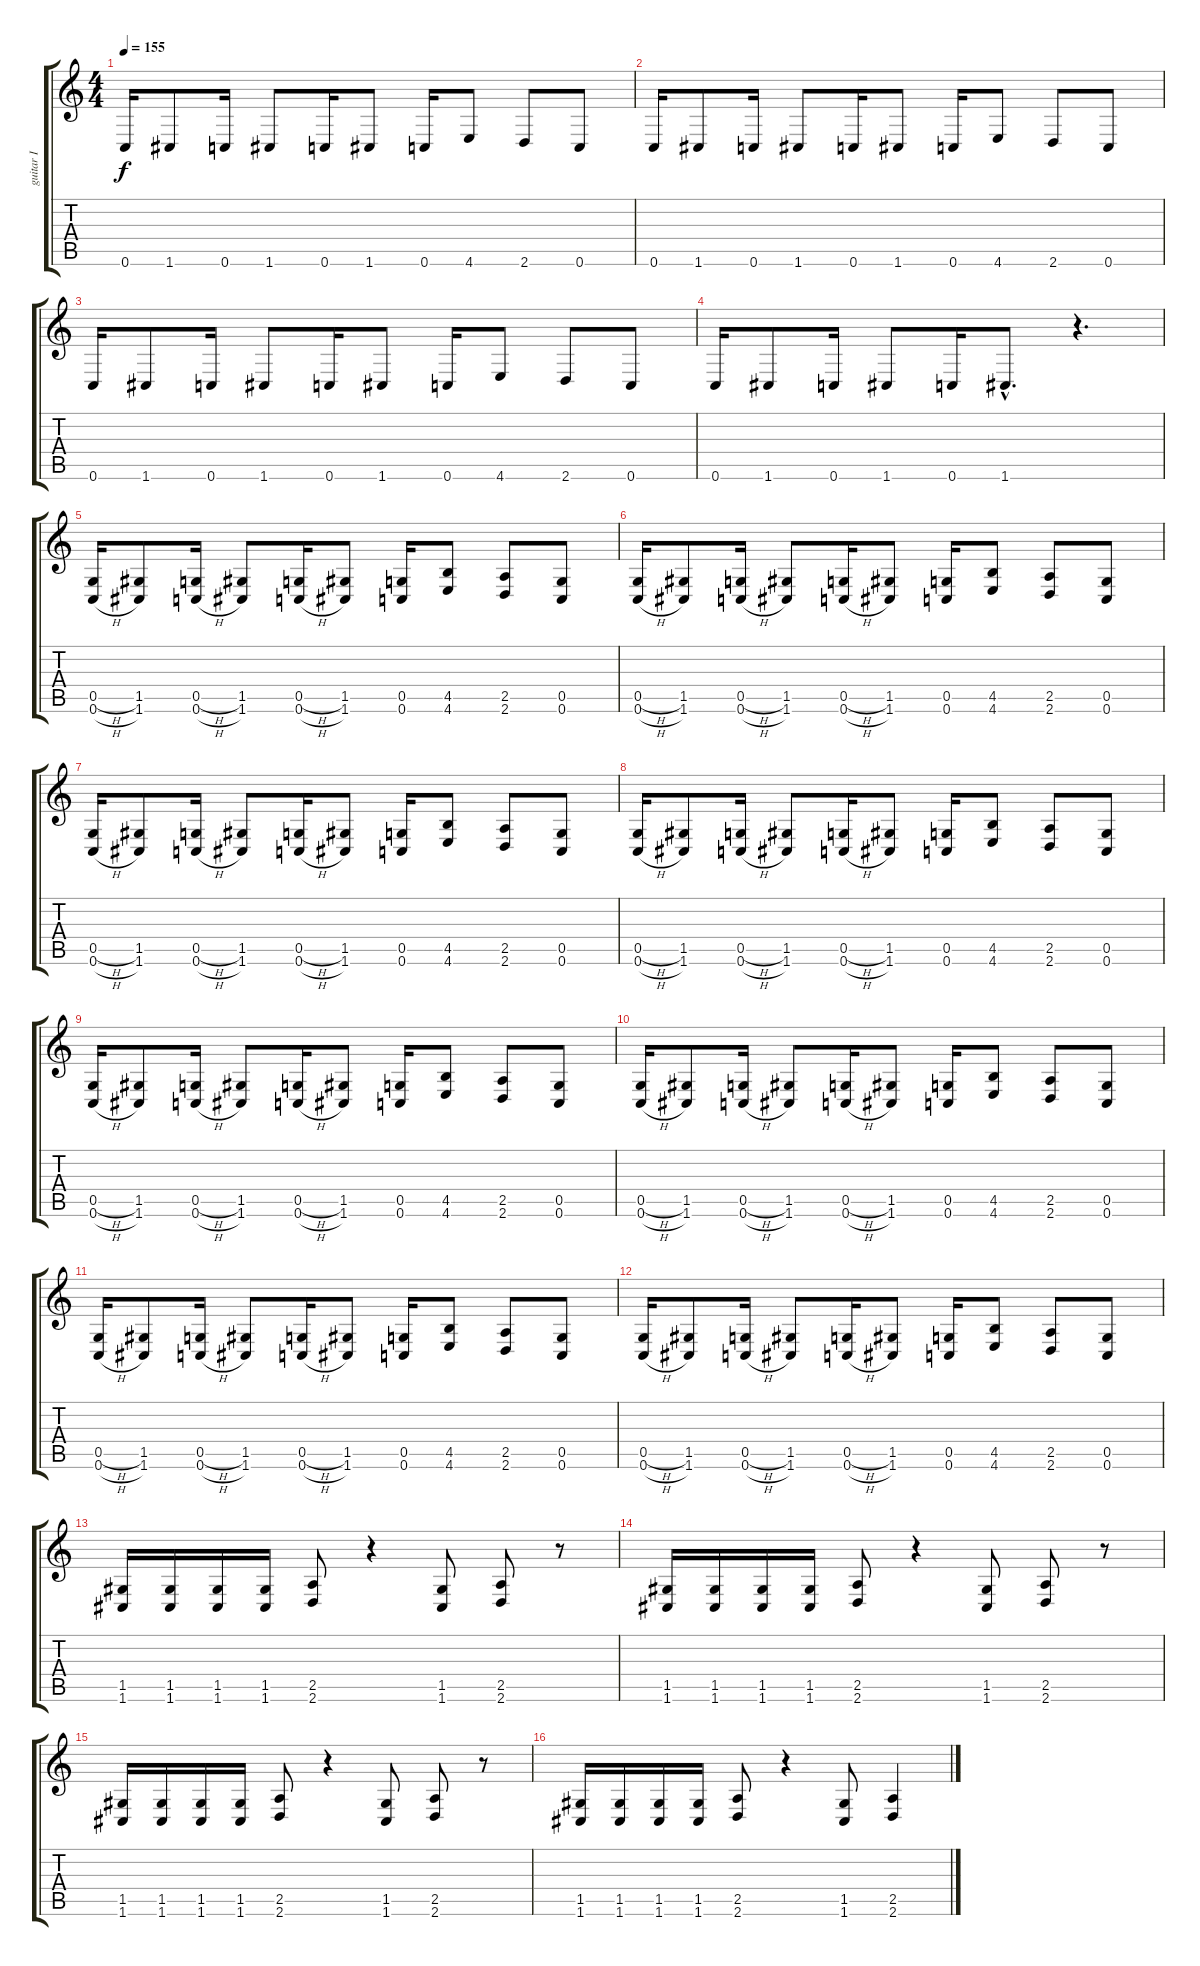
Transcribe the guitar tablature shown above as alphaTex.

\track ("guitar I" "guitar I") {instrument distortionguitar}
\staff {score tabs}
\tuning (D4 A3 F3 C3 G2 C2) {hide}
\ts (4 4)
\tempo 155
\clef g2
\ks c
0.6.16{dy f} 1.6.8 0.6.16 1.6.8 0.6.16 1.6.8 0.6.16 4.6.8 2.6.8 0.6.8 |
0.6.16 1.6.8 0.6.16 1.6.8 0.6.16 1.6.8 0.6.16 4.6.8 2.6.8 0.6.8 |
0.6.16 1.6.8 0.6.16 1.6.8 0.6.16 1.6.8 0.6.16 4.6.8 2.6.8 0.6.8 |
0.6.16 1.6.8 0.6.16 1.6.8 0.6.16 1.6{hac}.8{d} r.4{d} |
(0.5{h} 0.6{h}).16 (1.5 1.6).8 (0.5{h} 0.6{h}).16 (1.5 1.6).8 (0.5{h} 0.6{h}).16 (1.5 1.6).8 (0.5 0.6).16 (4.5 4.6).8 (2.5 2.6).8 (0.5 0.6).8 |
(0.5{h} 0.6{h}).16 (1.5 1.6).8 (0.5{h} 0.6{h}).16 (1.5 1.6).8 (0.5{h} 0.6{h}).16 (1.5 1.6).8 (0.5 0.6).16 (4.5 4.6).8 (2.5 2.6).8 (0.5 0.6).8 |
(0.5{h} 0.6{h}).16 (1.5 1.6).8 (0.5{h} 0.6{h}).16 (1.5 1.6).8 (0.5{h} 0.6{h}).16 (1.5 1.6).8 (0.5 0.6).16 (4.5 4.6).8 (2.5 2.6).8 (0.5 0.6).8 |
(0.5{h} 0.6{h}).16 (1.5 1.6).8 (0.5{h} 0.6{h}).16 (1.5 1.6).8 (0.5{h} 0.6{h}).16 (1.5 1.6).8 (0.5 0.6).16 (4.5 4.6).8 (2.5 2.6).8 (0.5 0.6).8 |
(0.5{h} 0.6{h}).16 (1.5 1.6).8 (0.5{h} 0.6{h}).16 (1.5 1.6).8 (0.5{h} 0.6{h}).16 (1.5 1.6).8 (0.5 0.6).16 (4.5 4.6).8 (2.5 2.6).8 (0.5 0.6).8 |
(0.5{h} 0.6{h}).16 (1.5 1.6).8 (0.5{h} 0.6{h}).16 (1.5 1.6).8 (0.5{h} 0.6{h}).16 (1.5 1.6).8 (0.5 0.6).16 (4.5 4.6).8 (2.5 2.6).8 (0.5 0.6).8 |
(0.5{h} 0.6{h}).16 (1.5 1.6).8 (0.5{h} 0.6{h}).16 (1.5 1.6).8 (0.5{h} 0.6{h}).16 (1.5 1.6).8 (0.5 0.6).16 (4.5 4.6).8 (2.5 2.6).8 (0.5 0.6).8 |
(0.5{h} 0.6{h}).16 (1.5 1.6).8 (0.5{h} 0.6{h}).16 (1.5 1.6).8 (0.5{h} 0.6{h}).16 (1.5 1.6).8 (0.5 0.6).16 (4.5 4.6).8 (2.5 2.6).8 (0.5 0.6).8 |
(1.5 1.6).16 (1.5 1.6).16 (1.5 1.6).16 (1.5 1.6).16 (2.5 2.6).8 r.4 (1.5 1.6).8 (2.5 2.6).8 r.8 |
(1.5 1.6).16 (1.5 1.6).16 (1.5 1.6).16 (1.5 1.6).16 (2.5 2.6).8 r.4 (1.5 1.6).8 (2.5 2.6).8 r.8 |
(1.5 1.6).16 (1.5 1.6).16 (1.5 1.6).16 (1.5 1.6).16 (2.5 2.6).8 r.4 (1.5 1.6).8 (2.5 2.6).8 r.8 |
(1.5 1.6).16 (1.5 1.6).16 (1.5 1.6).16 (1.5 1.6).16 (2.5 2.6).8 r.4 (1.5 1.6).8 (2.5 2.6).4
